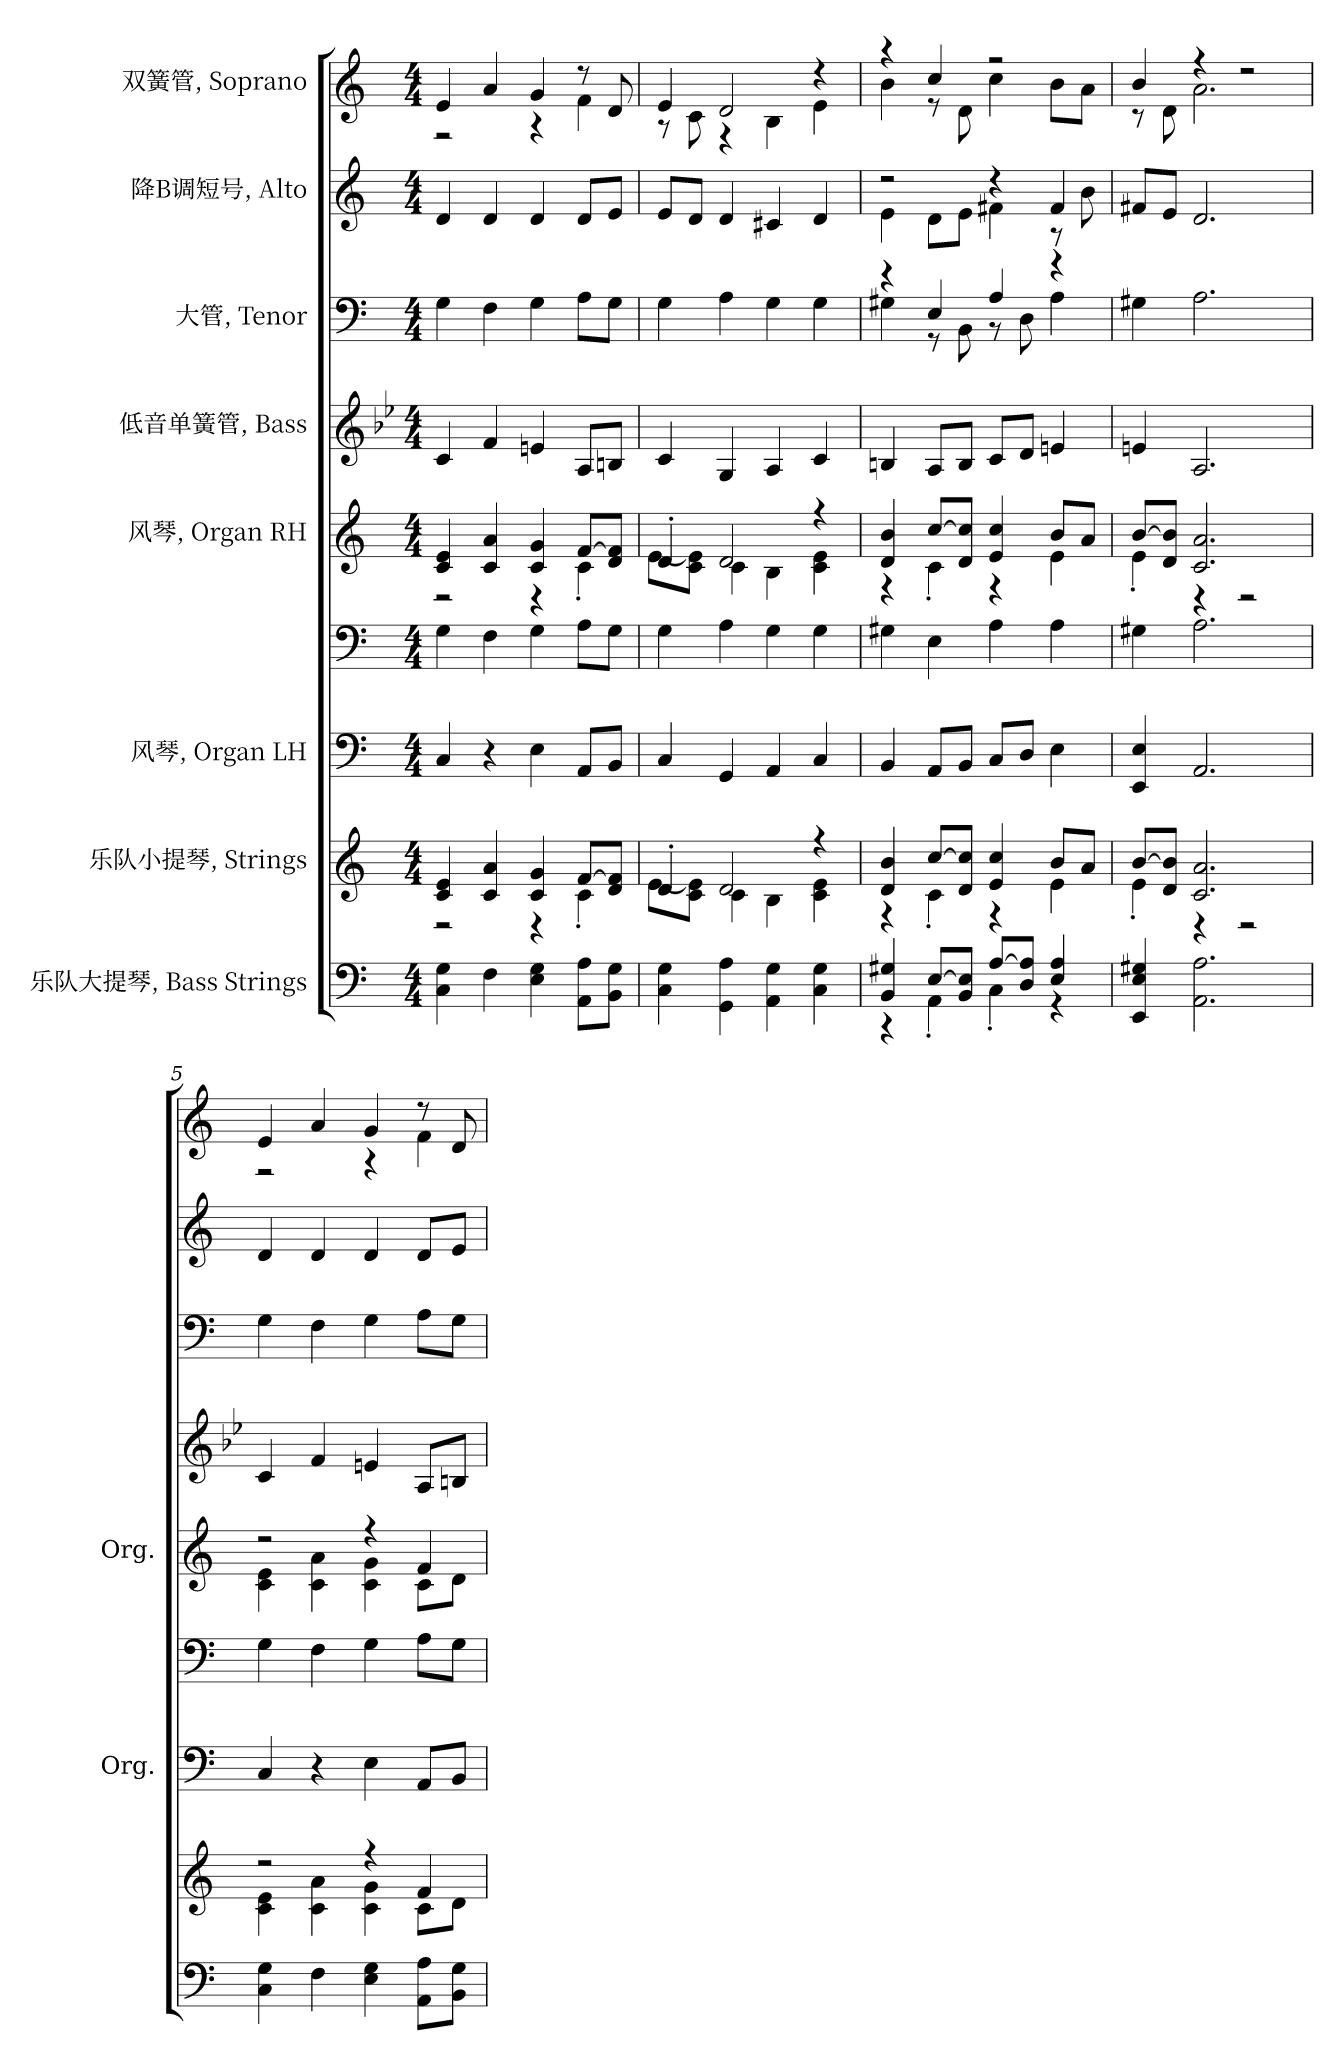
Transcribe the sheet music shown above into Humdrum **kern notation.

**kern	**kern	**kern	**kern	**kern	**kern	**kern	**kern	**kern
*part8	*part7	*part6	*part6	*part5	*part4	*part3	*part2	*part1
*staff9	*staff8	*staff7	*staff6	*staff5	*staff4	*staff3	*staff2	*staff1
*I"乐队大提琴, Bass Strings	*I"乐队小提琴, Strings	*I"风琴, Organ LH	*	*I"风琴, Organ RH	*I"低音单簧管, Bass	*I"大管, Tenor	*I"降B调短号, Alto	*I"双簧管, Soprano
*	*	*I'Org.	*	*I'Org.	*	*	*	*
*clefF4	*clefG2	*clefF4	*clefF4	*clefG2	*clefG2	*clefF4	*clefG2	*clefG2
*	*	*	*	*	*ITrd8c14	*	*ITrd1c2	*
*k[]	*k[]	*k[]	*k[]	*k[]	*k[b-e-]	*k[]	*k[b-e-]	*k[]
*M4/4	*M4/4	*M4/4	*M4/4	*M4/4	*M4/4	*M4/4	*M4/4	*M4/4
*MM72	*MM72	*MM72	*MM72	*MM72	*MM72	*MM72	*MM72	*MM72
=1	=1	=1	=1	=1	=1	=1	=1	=1
*	*^	*	*	*^	*	*	*	*^
4C\ 4G\	4c/ 4e/	2r	4C/	4G\	4c/ 4e/	2r	4C/	4G\	4c/	4e/	2r
4F\	4c/ 4a/	.	4r	4F\	4c/ 4a/	.	4F/	4F\	4c/	4a/	.
4E\ 4G\	4c/ 4g/	4r	4E\	4G\	4c/ 4g/	4r	4En/	4G\	4c/	4g/	4r
8AA\ 8A\L	[8f/L	4c'\	8AA/L	8A\L	[8f/L	4c'\	8AA/L	8A\L	8c/L	8r	4f\
8BB\ 8G\J	8d/ 8f/]J	.	8BB/J	8G\J	8d/ 8f/]J	.	8BBn/J	8G\J	8d/J	8d/	.
=2	=2	=2	=2	=2	=2	=2	=2	=2	=2	=2	=2
4C\ 4G\	4d'/	[8e\L	4C/	4G\	4d'/	[8e\L	4C/	4G\	8d/L	4e/	8r
.	.	8c\ 8e\]J	.	.	.	8c\ 8e\]J	.	.	8c/J	.	8c\
4GG\ 4A\	2d/	4c\	4GG/	4A\	2d/	4c\	4GG/	4A\	4c/	2d/	4r
4AA\ 4G\	.	4B\	4AA/	4G\	.	4B\	4AA/	4G\	4Bn/	.	4B\
4C\ 4G\	4r	4c\ 4e\	4C/	4G\	4r	4c\ 4e\	4C/	4G\	4c/	4r	4e\
=3	=3	=3	=3	=3	=3	=3	=3	=3	=3	=3	=3
*^	*	*	*	*	*	*	*	*^	*^	*	*
4BB/ 4G#X/	4r	4d/ 4b/	4r	4BB/	4G#X\	4d/ 4b/	4r	4BBn/	4r	4G#X\	2r	4d\	4r	4b\
[8E/L	4AA'\	[8cc/L	4c'\	8AA/L	4E\	[8cc/L	4c'\	8AA/L	4E/	8r	.	8c\L	4cc/	8r
8BB/ 8E/]J	.	8d/ 8cc/]J	.	8BB/J	.	8d/ 8cc/]J	.	8BB/J	.	8BB\	.	8d\J	.	8d\
[8A/L	4C'\	4e/ 4cc/	4r	8C/L	4A\	4e/ 4cc/	4r	8C/L	4A/	8r	4r	4en\	2r	4cc\
8D/ 8A/]J	.	.	.	8D/J	.	.	.	8D/J	.	8D\	.	.	.	.
4E/ 4A/	4r	8b/L	4e\	4E\	4A\	8b/L	4e\	4En/	4r	4A\	4e/	8r	.	8b\L
.	.	8a/J	.	.	.	8a/J	.	.	.	.	.	8a\	.	8a\J
*	*	*	*	*	*	*	*	*	*v	*v	*	*	*	*
*v	*v	*	*	*	*	*	*	*	*	*v	*v	*	*
!!LO:PB:g=z	!!
=4	=4	=4	=4	=4	=4	=4	=4	=4	=4	=4	=4
4EE/ 4E/ 4G#X/	[8b/L	4e'\	4EE/ 4E/	4G#X\	[8b/L	4e'\	4En/	4G#X\	8en/L	4b/	8r
.	8d/ 8b/]J	.	.	.	8d/ 8b/]J	.	.	.	8d/J	.	8d\
2.AA\ 2.A\	2.c/ 2.a/	4r	2.AA/	2.A\	2.c/ 2.a/	4r	2.AA/	2.A\	2.c/	4r	2.a\
.	.	2r	.	.	.	2r	.	.	.	2r	.
=5	=5	=5	=5	=5	=5	=5	=5	=5	=5	=5	=5
4C\ 4G\	2r	4c\ 4e\	4C/	4G\	2r	4c\ 4e\	4C/	4G\	4c/	4e/	2r
4F\	.	4c\ 4a\	4r	4F\	.	4c\ 4a\	4F/	4F\	4c/	4a/	.
4E\ 4G\	4r	4c\ 4g\	4E\	4G\	4r	4c\ 4g\	4En/	4G\	4c/	4g/	4r
8AA\ 8A\L	4f/	8c\L	8AA/L	8A\L	4f/	8c\L	8AA/L	8A\L	8c/L	8r	4f\
8BB\ 8G\J	.	8d\J	8BB/J	8G\J	.	8d\J	8BBn/J	8G\J	8d/J	8d/	.
*	*v	*v	*	*	*v	*v	*	*	*	*v	*v
=	=	=	=	=	=	=	=	=
*-	*-	*-	*-	*-	*-	*-	*-	*-
